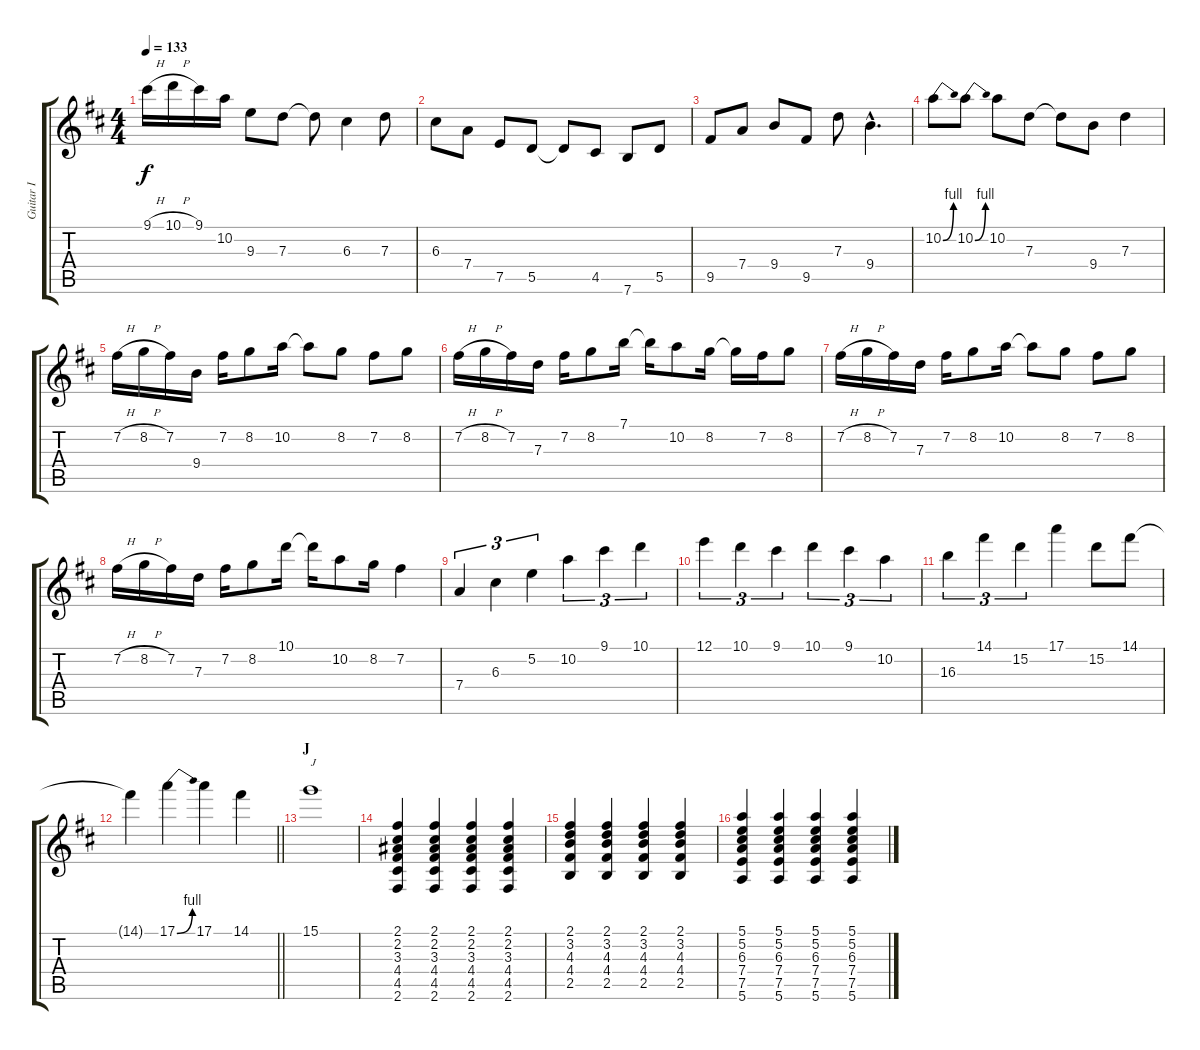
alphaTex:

\track ("Guitar I" "Guitar I") {instrument distortionguitar}
\staff {score tabs}
\tuning (E4 B3 G3 D3 A2 E2) {hide}
\ts (4 4)
\tempo 133
\clef g2
\ks d
9.1{h}.16{dy f} 10.1{h}.16 9.1.16 10.2.16 9.3.8 7.3.8 7.3{t}.8 6.3.4 7.3.8 |
6.3.8 7.4.8 7.5.8 5.5.8 5.5{t}.8 4.5.8 7.6.8 5.5.8 |
9.5.8 7.4.8 9.4.8 9.5.8 7.3.8 9.4{hac}.4{d} |
10.2{be (bend 0 0 60 4)}.8 10.2{be (bend 0 0 60 4)}.8 10.2.8 7.3.8 7.3{t}.8 9.4.8 7.3.4 |
7.2{h}.16 8.2{h}.16 7.2.16 9.4.16 7.2.16 8.2.8 10.2.16 10.2{t}.8 8.2.8 7.2.8 8.2.8 |
7.2{h}.16 8.2{h}.16 7.2.16 7.3.16 7.2.16 8.2.8 7.1.16 7.1{t}.16 10.2.8 8.2.16 8.2{t}.16 7.2.16 8.2.8 |
7.2{h}.16 8.2{h}.16 7.2.16 7.3.16 7.2.16 8.2.8 10.2.16 10.2{t}.8 8.2.8 7.2.8 8.2.8 |
7.2{h}.16 8.2{h}.16 7.2.16 7.3.16 7.2.16 8.2.8 10.1.16 10.1{t}.16 10.2.8 8.2.16 7.2.4 |
7.4.4{tu (3 2)} 6.3.4{tu (3 2)} 5.2.4{tu (3 2)} 10.2.4{tu (3 2)} 9.1.4{tu (3 2)} 10.1.4{tu (3 2)} |
12.1.4{tu (3 2)} 10.1.4{tu (3 2)} 9.1.4{tu (3 2)} 10.1.4{tu (3 2)} 9.1.4{tu (3 2)} 10.2.4{tu (3 2)} |
16.3.4{tu (3 2)} 14.1.4{tu (3 2)} 15.2.4{tu (3 2)} 17.1.4 15.2.8 14.1.8 |
\barLineRight lightlight
14.1{t}.4 17.1{be (bend 0 0 60 4)}.4 17.1.4 14.1.4 |
\section ("" "J")
15.1.1{txt "J"} |
(2.1 2.2 3.3 4.4 4.5 2.6).4{volume 11} (2.1 2.2 3.3 4.4 4.5 2.6).4 (2.1 2.2 3.3 4.4 4.5 2.6).4 (2.1 2.2 3.3 4.4 4.5 2.6).4 |
(2.1 3.2 4.3 4.4 2.5).4 (2.1 3.2 4.3 4.4 2.5).4 (2.1 3.2 4.3 4.4 2.5).4 (2.1 3.2 4.3 4.4 2.5).4 |
(5.1 5.2 6.3 7.4 7.5 5.6).4 (5.1 5.2 6.3 7.4 7.5 5.6).4 (5.1 5.2 6.3 7.4 7.5 5.6).4 (5.1 5.2 6.3 7.4 7.5 5.6).4
